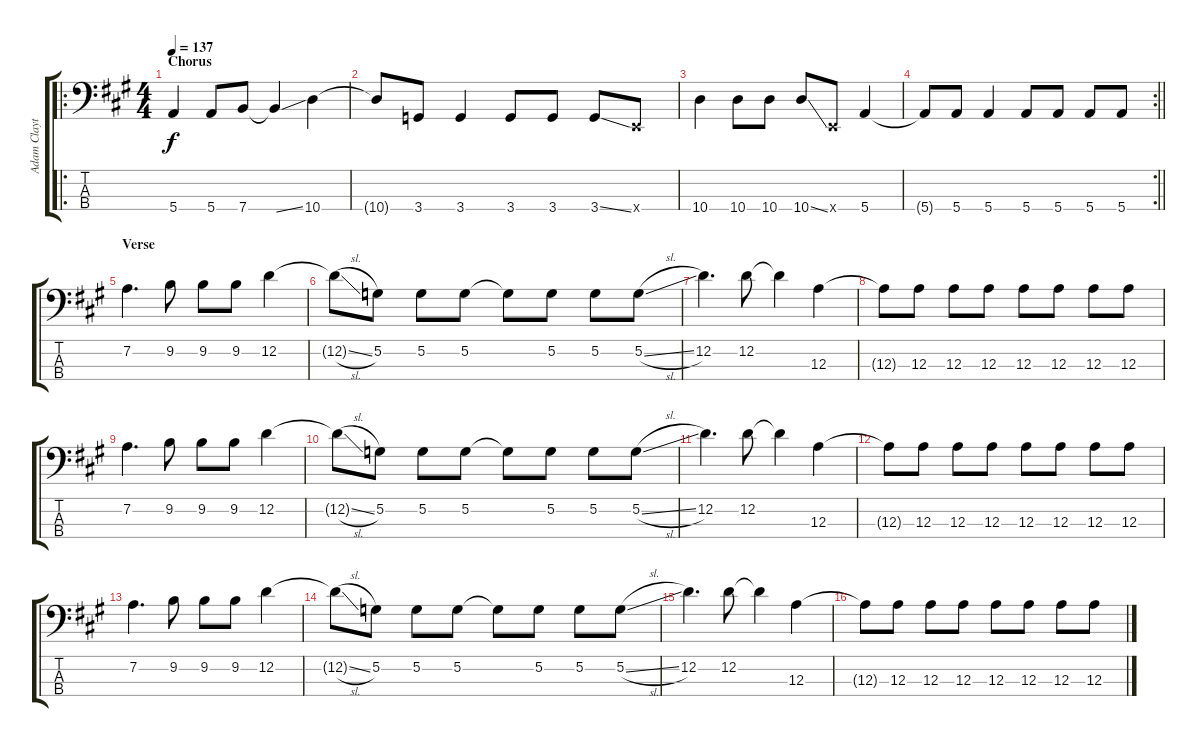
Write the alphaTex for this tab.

\track ("Adam Clayton" "Adam Clayt") {instrument electricbassfinger}
\staff {score tabs}
\tuning (G2 D2 A1 E1) {hide}
\ro
\ts (4 4)
\section ("" "Chorus")
\tempo 137
\clef f4
\ks a
5.4.4{dy f} 5.4.8 7.4.8 7.4{ss t}.4 10.4.4 |
10.4{t}.8 3.4.8 3.4.4 3.4.8 3.4.8 3.4{ss}.8 0.4{x}.8 |
10.4.4 10.4.8 10.4.8 10.4{ss}.8 0.4{x}.8 5.4.4 |
\rc 2
\barLineRight lightlight
5.4{t}.8 5.4.8 5.4.4 5.4.8 5.4.8 5.4.8 5.4.8 |
\section ("" "Verse")
7.2.4{d} 9.2.8 9.2.8 9.2.8 12.2.4 |
12.2{sl t}.8 5.2.8 5.2.8 5.2.8 5.2{t}.8 5.2.8 5.2.8 5.2{sl}.8 |
12.2.4{d} 12.2.8 12.2{t}.4 12.3.4 |
12.3{t}.8 12.3.8 12.3.8 12.3.8 12.3.8 12.3.8 12.3.8 12.3.8 |
7.2.4{d} 9.2.8 9.2.8 9.2.8 12.2.4 |
12.2{sl t}.8 5.2.8 5.2.8 5.2.8 5.2{t}.8 5.2.8 5.2.8 5.2{sl}.8 |
12.2.4{d} 12.2.8 12.2{t}.4 12.3.4 |
12.3{t}.8 12.3.8 12.3.8 12.3.8 12.3.8 12.3.8 12.3.8 12.3.8 |
7.2.4{d} 9.2.8 9.2.8 9.2.8 12.2.4 |
12.2{sl t}.8 5.2.8 5.2.8 5.2.8 5.2{t}.8 5.2.8 5.2.8 5.2{sl}.8 |
12.2.4{d} 12.2.8 12.2{t}.4 12.3.4 |
12.3{t}.8 12.3.8 12.3.8 12.3.8 12.3.8 12.3.8 12.3.8 12.3.8
